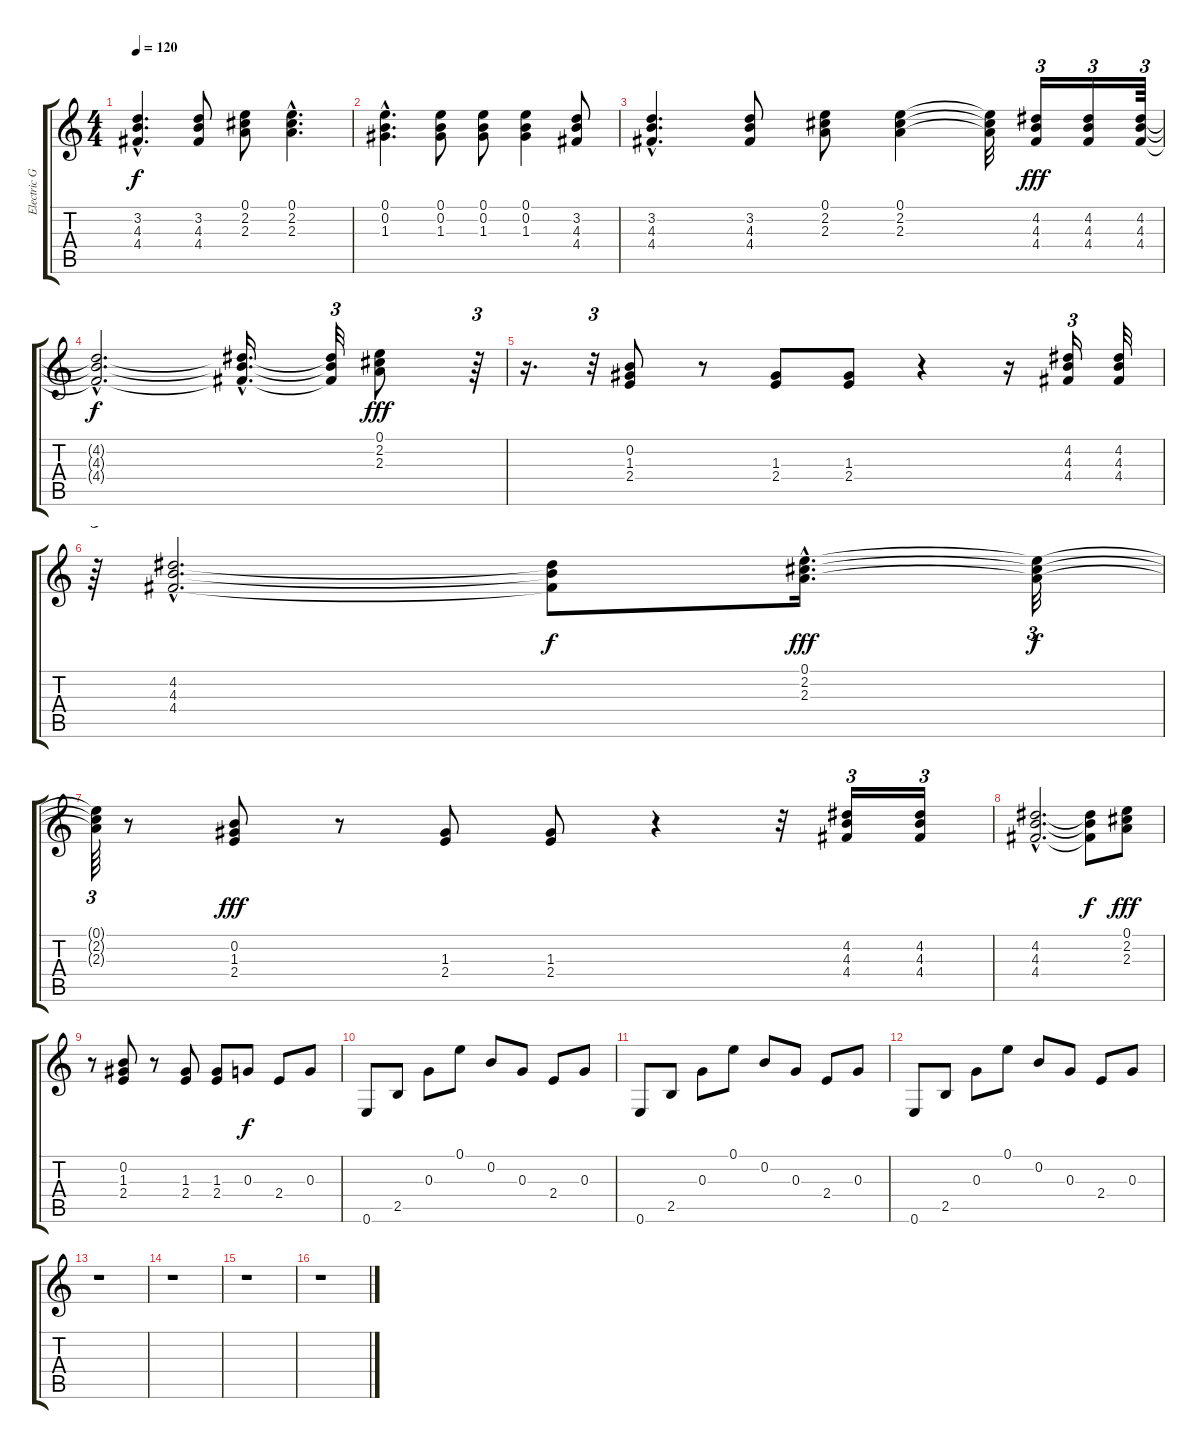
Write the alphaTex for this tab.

\track ("Electric Guitar I" "Electric G") {instrument distortionguitar}
\staff {score tabs}
\tuning (E4 B3 G3 D3 A2 E2) {hide}
\ts (4 4)
\tempo 120
\clef g2
\ks c
(3.2{hac} 4.3{hac} 4.4{hac}).4{d dy f} (3.2 4.3 4.4).8 (0.1 2.2 2.3).8 (0.1{hac} 2.2{hac} 2.3{hac}).4{d} |
(0.1{hac} 0.2{hac} 1.3{hac}).4{d} (0.1 0.2 1.3).8 (0.1 0.2 1.3).8 (0.1 0.2 1.3).4 (3.2 4.3 4.4).8 |
(3.2{hac} 4.3{hac} 4.4{hac}).4{d} (3.2 4.3 4.4).8 (0.1 2.2 2.3).8 (0.1 2.2 2.3).4 (0.1{t} 2.2{t} 2.3{t}).32 (4.2 4.3 4.4).16{tu (3 2) dy fff} (4.2 4.3 4.4).16{tu (3 2)} (4.2 4.3 4.4).64{tu (3 2)} |
(4.2{hac t} 4.3{hac t} 4.4{hac t}).2{d dy f} (4.2{hac t} 4.3{hac t} 4.4{hac t}).16{d} (4.2{t} 4.3{t} 4.4{t}).32{tu (3 2)} (0.1 2.2 2.3).8{dy fff} r.64{tu (3 2)} |
r.16{d} r.32{tu (3 2)} (0.2 1.3 2.4).8 r.8 (1.3 2.4).8 (1.3 2.4).8 r.4 r.16 (4.2 4.3 4.4).16{tu (3 2)} (4.2 4.3 4.4).32 |
r.64{tu (3 2)} (4.2{hac} 4.3{hac} 4.4{hac}).2{d} (4.2{t} 4.3{t} 4.4{t}).8{dy f} (0.1{hac} 2.2{hac} 2.3{hac}).16{d dy fff} (0.1{t} 2.2{t} 2.3{t}).32{tu (3 2) dy f} |
(0.1{t} 2.2{t} 2.3{t}).64{tu (3 2)} r.8 (0.2 1.3 2.4).8{dy fff} r.8 (1.3 2.4).8 (1.3 2.4).8 r.4 r.32 (4.2 4.3 4.4).16{tu (3 2)} (4.2 4.3 4.4).16{tu (3 2)} |
(4.2{hac} 4.3{hac} 4.4{hac}).2{d} (4.2{t} 4.3{t} 4.4{t}).8{dy f} (0.1 2.2 2.3).8{dy fff} |
r.8 (0.2 1.3 2.4).8 r.8 (1.3 2.4).8 (1.3 2.4).8 0.3.8{dy f} 2.4.8 0.3.8 |
0.6.8 2.5.8 0.3.8 0.1.8 0.2.8 0.3.8 2.4.8 0.3.8{volume 12} |
0.6.8{volume 11} 2.5.8{volume 11} 0.3.8{volume 11} 0.1.8{volume 10} 0.2.8{volume 10} 0.3.8{volume 9} 2.4.8{volume 8} 0.3.8{volume 8} |
0.6.8{volume 8} 2.5.8{volume 7} 0.3.8{volume 6} 0.1.8{volume 6} 0.2.8{volume 5} 0.3.8{volume 5} 2.4.8{volume 3} 0.3.8{volume 3} |
r.1 |
r.1 |
r.1 |
r.1
